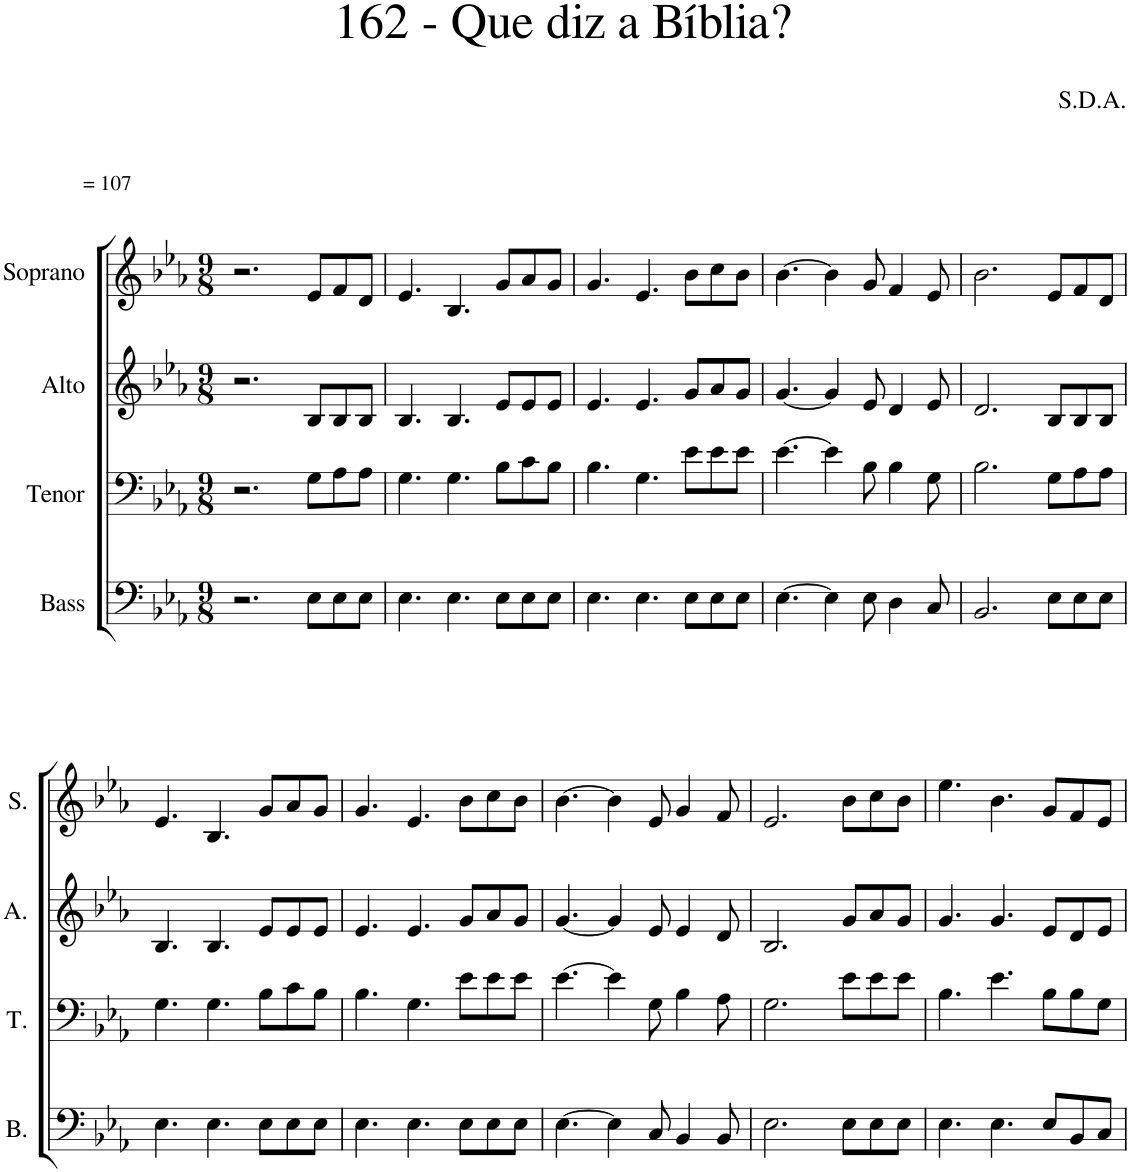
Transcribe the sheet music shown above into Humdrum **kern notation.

**kern	**kern	**kern	**kern
*part4	*part3	*part2	*part1
*staff4	*staff3	*staff2	*staff1
*I"Bass	*I"Tenor	*I"Alto	*I"Soprano
*I'B.	*I'T.	*I'A.	*I'S.
*clefF4	*clefF4	*clefG2	*clefG2
*k[b-e-a-]	*k[b-e-a-]	*k[b-e-a-]	*k[b-e-a-]
*M9/8	*M9/8	*M9/8	*M9/8
=1	=1	=1	=1
!	!	!	!LO:TX:a:t== 107
2.r	2.r	2.r	2.r
8E-\L	8G\L	8B-/L	8e-/L
8E-\	8A-\	8B-/	8f/
8E-\J	8A-\J	8B-/J	8d/J
=2	=2	=2	=2
4.E-\	4.G\	4.B-/	4.e-/
4.E-\	4.G\	4.B-/	4.B-/
8E-\L	8B-\L	8e-/L	8g/L
8E-\	8c\	8e-/	8a-/
8E-\J	8B-\J	8e-/J	8g/J
=3	=3	=3	=3
4.E-\	4.B-\	4.e-/	4.g/
4.E-\	4.G\	4.e-/	4.e-/
8E-\L	8e-\L	8g/L	8b-\L
8E-\	8e-\	8a-/	8cc\
8E-\J	8e-\J	8g/J	8b-\J
=4	=4	=4	=4
[4.E-\	[4.e-\	[4.g/	[4.b-\
4E-\]	4e-\]	4g/]	4b-\]
8E-\	8B-\	8e-/	8g/
4D\	4B-\	4d/	4f/
8C/	8G\	8e-/	8e-/
=5	=5	=5	=5
2.BB-/	2.B-\	2.d/	2.b-\
8E-\L	8G\L	8B-/L	8e-/L
8E-\	8A-\	8B-/	8f/
8E-\J	8A-\J	8B-/J	8d/J
!!LO:LB:g=z
=6	=6	=6	=6
4.E-\	4.G\	4.B-/	4.e-/
4.E-\	4.G\	4.B-/	4.B-/
8E-\L	8B-\L	8e-/L	8g/L
8E-\	8c\	8e-/	8a-/
8E-\J	8B-\J	8e-/J	8g/J
=7	=7	=7	=7
4.E-\	4.B-\	4.e-/	4.g/
4.E-\	4.G\	4.e-/	4.e-/
8E-\L	8e-\L	8g/L	8b-\L
8E-\	8e-\	8a-/	8cc\
8E-\J	8e-\J	8g/J	8b-\J
=8	=8	=8	=8
[4.E-\	[4.e-\	[4.g/	[4.b-\
4E-\]	4e-\]	4g/]	4b-\]
8C/	8G\	8e-/	8e-/
4BB-/	4B-\	4e-/	4g/
8BB-/	8A-\	8d/	8f/
=9	=9	=9	=9
2.E-\	2.G\	2.B-/	2.e-/
8E-\L	8e-\L	8g/L	8b-\L
8E-\	8e-\	8a-/	8cc\
8E-\J	8e-\J	8g/J	8b-\J
=10	=10	=10	=10
4.E-\	4.B-\	4.g/	4.ee-\
4.E-\	4.e-\	4.g/	4.b-\
8E-/L	8B-\L	8e-/L	8g/L
8BB-/	8B-\	8d/	8f/
8C/J	8G\J	8e-/J	8e-/J
=	=	=	=
*-	*-	*-	*-
